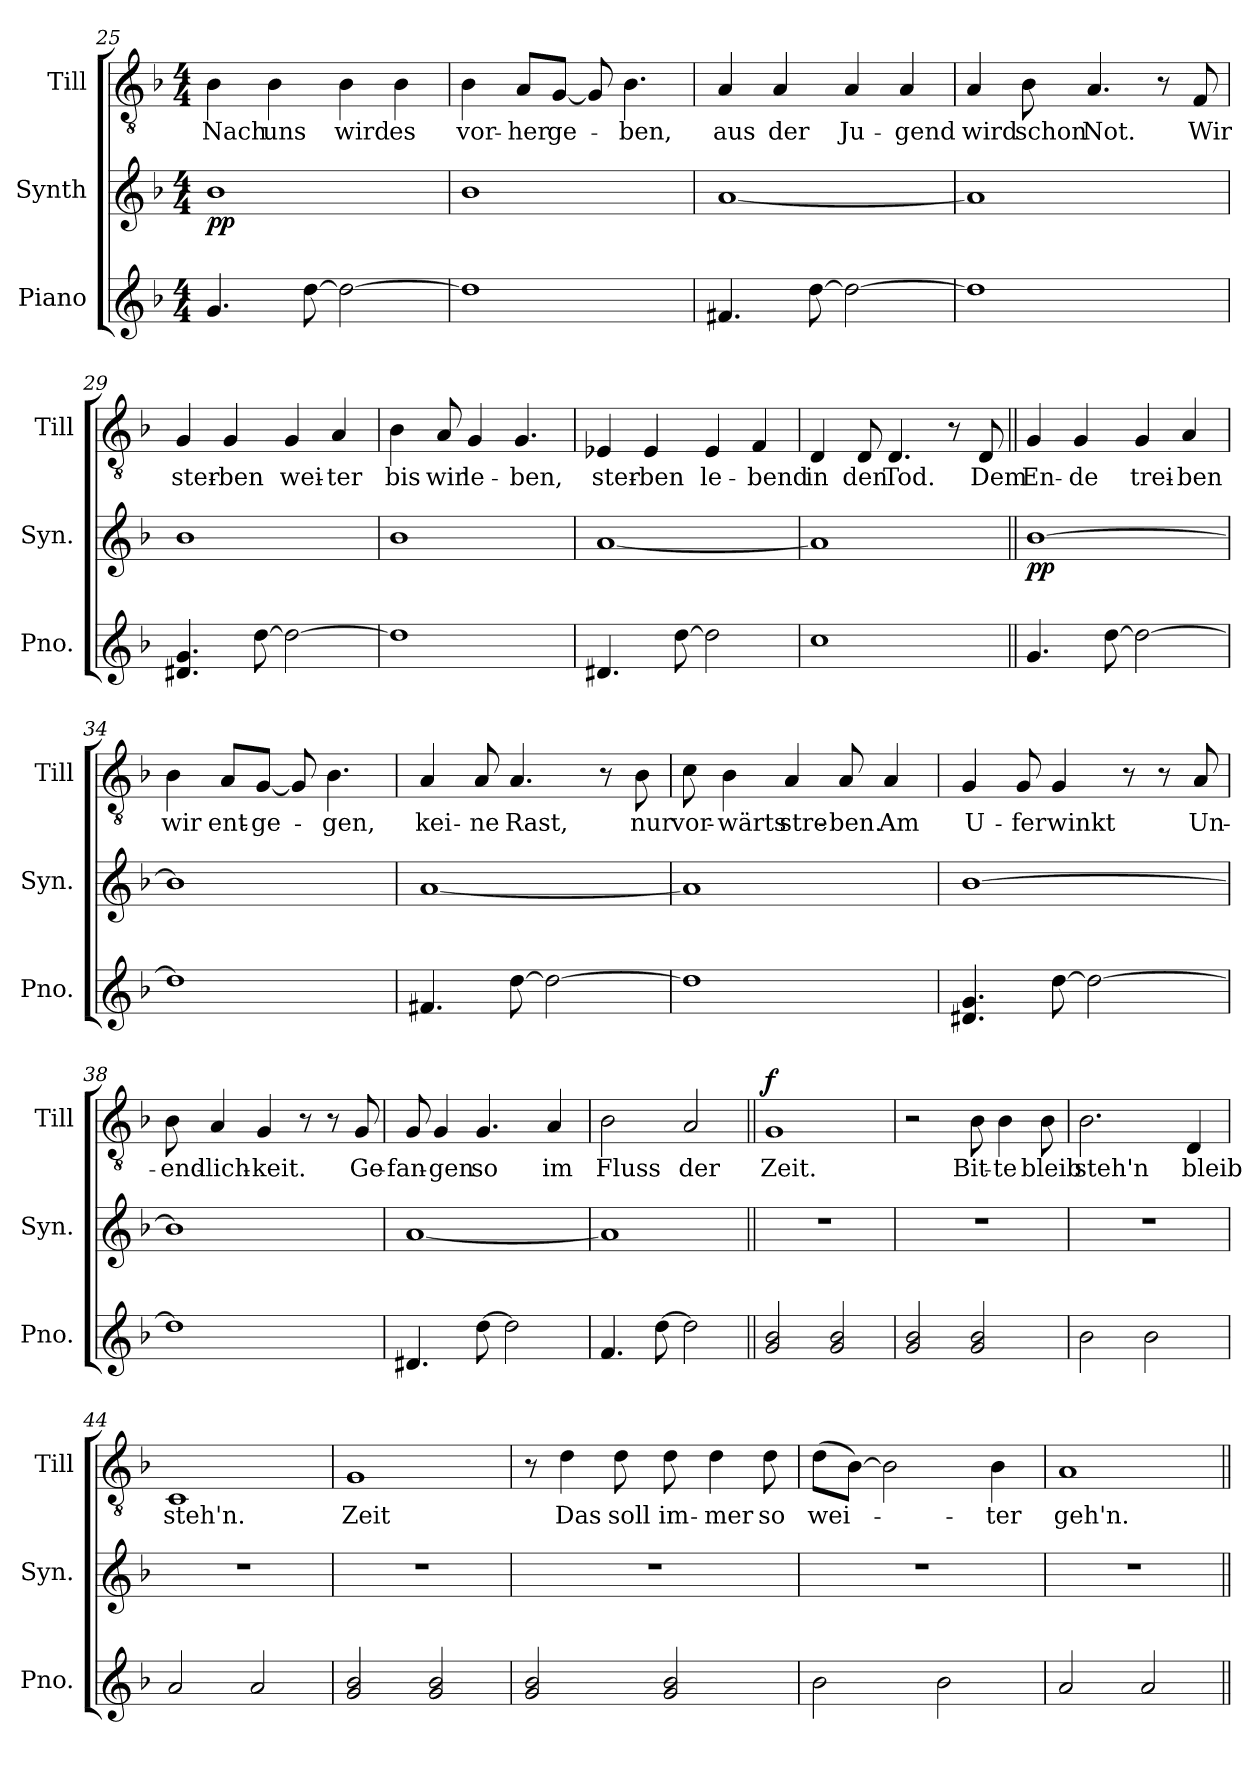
**kern	**kern	**dynam	**kern	**text	**dynam
*part3	*part2	*part2	*part1	*part1	*part1
*staff3	*staff2	*staff2	*staff1	*staff1	*staff1
*I"Piano	*I"Synth	*	*I"Till	*	*
*I'Pno.	*I'Syn.	*	*I'Till	*	*
*clefG2	*clefG2	*	*clefGv2	*	*
*k[b-]	*k[b-]	*	*k[b-]	*	*
*M4/4	*M4/4	*	*M4/4	*	*
=25	=25	=25	=25	=25	=25
!	!	!LO:DY:b	!	!	!
4.g	1b-	pp	4B-	Nach	.
.	.	.	4B-	uns	.
[8dd	.	.	.	.	.
2dd_	.	.	4B-	wird	.
.	.	.	4B-	es	.
=26	=26	=26	=26	=26	=26
1dd]	1b-	.	4B-	vor-	.
.	.	.	8AL	-her	.
.	.	.	[8GJ	ge-	.
.	.	.	8G]	.	.
.	.	.	4.B-	-ben,	.
=27	=27	=27	=27	=27	=27
4.f#X	[1a	.	4A	aus	.
.	.	.	4A	der	.
[8dd	.	.	.	.	.
2dd_	.	.	4A	Ju-	.
.	.	.	4A	-gend	.
=28	=28	=28	=28	=28	=28
1dd]	1a]	.	4A	wird	.
.	.	.	8B-	schon	.
.	.	.	4.A	Not.	.
.	.	.	8r	.	.
.	.	.	8F	Wir	.
=29	=29	=29	=29	=29	=29
4.d#X 4.g	1b-	.	4G	ster-	.
.	.	.	4G	-ben	.
[8dd	.	.	.	.	.
2dd_	.	.	4G	wei-	.
.	.	.	4A	-ter	.
=30	=30	=30	=30	=30	=30
1dd]	1b-	.	4B-	bis	.
.	.	.	8A	wir	.
.	.	.	4G	le-	.
.	.	.	4.G	-ben,	.
=31	=31	=31	=31	=31	=31
4.d#X	[1a	.	4E-X	ster-	.
.	.	.	4E-	-ben	.
[8dd	.	.	.	.	.
2dd]	.	.	4E-	le-	.
.	.	.	4F	-bend	.
=32	=32	=32	=32	=32	=32
1cc	1a]	.	4D	in	.
.	.	.	8D	den	.
.	.	.	4.D	Tod.	.
.	.	.	8r	.	.
.	.	.	8D	Dem	.
=33||	=33||	=33||	=33||	=33||	=33||
!	!	!LO:DY:b	!	!	!
4.g	[1b-	pp	4G	En-	.
.	.	.	4G	-de	.
[8dd	.	.	.	.	.
2dd_	.	.	4G	trei-	.
.	.	.	4A	-ben	.
=34	=34	=34	=34	=34	=34
1dd]	1b-]	.	4B-	wir	.
.	.	.	8AL	ent-	.
.	.	.	[8GJ	-ge-	.
.	.	.	8G]	.	.
.	.	.	4.B-	-gen,	.
=35	=35	=35	=35	=35	=35
4.f#X	[1a	.	4A	kei-	.
.	.	.	8A	-ne	.
[8dd	.	.	4.A	Rast,	.
2dd_	.	.	.	.	.
.	.	.	8r	.	.
.	.	.	8B-	nur	.
=36	=36	=36	=36	=36	=36
1dd]	1a]	.	8c	vor-	.
.	.	.	4B-	-wärts	.
.	.	.	4A	stre-	.
.	.	.	8A	-ben.	.
.	.	.	4A	Am	.
=37	=37	=37	=37	=37	=37
4.d#X 4.g	[1b-	.	4G	U-	.
.	.	.	8G	-fer	.
[8dd	.	.	4G	winkt	.
2dd_	.	.	.	.	.
.	.	.	8r	.	.
.	.	.	8r	.	.
.	.	.	8A	Un-	.
=38	=38	=38	=38	=38	=38
1dd]	1b-]	.	8B-	-end-	.
.	.	.	4A	-lich-	.
.	.	.	4G	-keit.	.
.	.	.	8r	.	.
.	.	.	8r	.	.
.	.	.	8G	Ge-	.
=39	=39	=39	=39	=39	=39
4.d#X	[1a	.	8G	-fan-	.
.	.	.	4G	-gen	.
[8dd	.	.	4.G	so	.
2dd]	.	.	.	.	.
.	.	.	4A	im	.
=40	=40	=40	=40	=40	=40
4.f	1a]	.	2B-	Fluss	.
[8dd	.	.	.	.	.
2dd]	.	.	2A	der	.
=41||	=41||	=41||	=41||	=41||	=41||
!	!	!	!	!	!LO:DY:b
2g 2b-	1r	.	1G	Zeit.	f
2g 2b-	.	.	.	.	.
=42	=42	=42	=42	=42	=42
2g 2b-	1r	.	2r	.	.
2g 2b-	.	.	8B-	Bit-	.
.	.	.	4B-	-te	.
.	.	.	8B-	bleib	.
=43	=43	=43	=43	=43	=43
2b-	1r	.	2.B-	steh'n	.
2b-	.	.	.	.	.
.	.	.	4D	bleib	.
=44	=44	=44	=44	=44	=44
2a	1r	.	1C	steh'n.	.
2a	.	.	.	.	.
=45	=45	=45	=45	=45	=45
2g 2b-	1r	.	1G	Zeit	.
2g 2b-	.	.	.	.	.
=46	=46	=46	=46	=46	=46
2g 2b-	1r	.	8r	.	.
.	.	.	4d	Das	.
.	.	.	8d	soll	.
2g 2b-	.	.	8d	im-	.
.	.	.	4d	-mer	.
.	.	.	8d	so	.
=47	=47	=47	=47	=47	=47
2b-	1r	.	(>8dL	wei-	.
.	.	.	[8B-J)	.	.
.	.	.	2B-]	.	.
2b-	.	.	.	.	.
.	.	.	4B-	-ter	.
=48	=48	=48	=48	=48	=48
2a	1r	.	1A	geh'n.	.
2a	.	.	.	.	.
=||	=||	=||	=||	=||	=||
*-	*-	*-	*-	*-	*-
